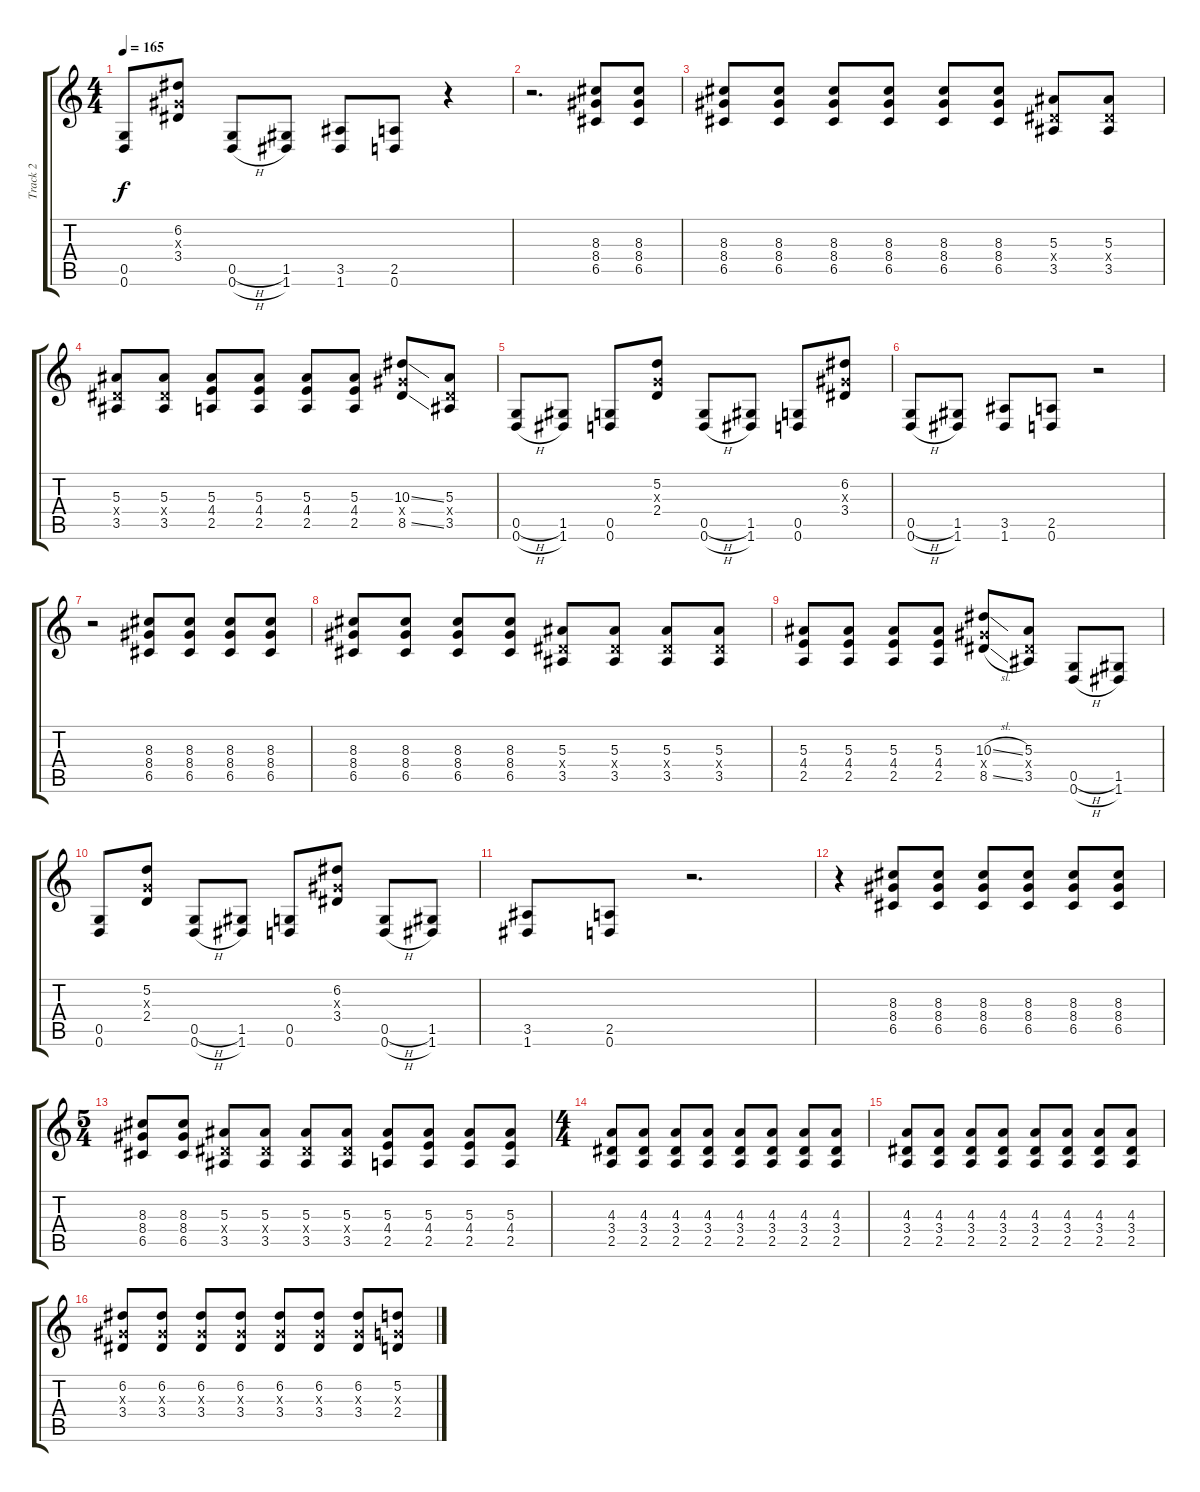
\track ("Track 2" "Track 2") {instrument distortionguitar}
\staff {score tabs}
\tuning (D4 A3 F3 C3 G2 D2) {hide}
\ts (4 4)
\tempo 165
\clef g2
\ks c
(0.5 0.6).8{dy f} (6.2 3.3{x} 3.4).8 (0.5{h} 0.6{h}).8 (1.5 1.6).8 (3.5 1.6).8 (2.5 0.6).8 r.4 |
r.2{d} (8.3 8.4 6.5).8 (8.3 8.4 6.5).8 |
(8.3 8.4 6.5).8 (8.3 8.4 6.5).8 (8.3 8.4 6.5).8 (8.3 8.4 6.5).8 (8.3 8.4 6.5).8 (8.3 8.4 6.5).8 (5.3 3.4{x} 3.5).8 (5.3 3.4{x} 3.5).8 |
(5.3 3.4{x} 3.5).8 (5.3 3.4{x} 3.5).8 (5.3 4.4 2.5).8 (5.3 4.4 2.5).8 (5.3 4.4 2.5).8 (5.3 4.4 2.5).8 (10.3{ss} 8.4{x} 8.5{ss}).8 (5.3 3.4{x} 3.5).8 |
(0.5{h} 0.6{h}).8 (1.5 1.6).8 (0.5 0.6).8 (5.2 2.3{x} 2.4).8 (0.5{h} 0.6{h}).8 (1.5 1.6).8 (0.5 0.6).8 (6.2 3.3{x} 3.4).8 |
(0.5{h} 0.6{h}).8 (1.5 1.6).8 (3.5 1.6).8 (2.5 0.6).8 r.2 |
r.2 (8.3 8.4 6.5).8 (8.3 8.4 6.5).8 (8.3 8.4 6.5).8 (8.3 8.4 6.5).8 |
(8.3 8.4 6.5).8 (8.3 8.4 6.5).8 (8.3 8.4 6.5).8 (8.3 8.4 6.5).8 (5.3 3.4{x} 3.5).8 (5.3 3.4{x} 3.5).8 (5.3 3.4{x} 3.5).8 (5.3 3.4{x} 3.5).8 |
(5.3 4.4 2.5).8 (5.3 4.4 2.5).8 (5.3 4.4 2.5).8 (5.3 4.4 2.5).8 (10.3{sl} 8.4{x} 8.5{sl}).8 (5.3 3.4{x} 3.5).8 (0.5{h} 0.6{h}).8 (1.5 1.6).8 |
(0.5 0.6).8 (5.2 2.3{x} 2.4).8 (0.5{h} 0.6{h}).8 (1.5 1.6).8 (0.5 0.6).8 (6.2 3.3{x} 3.4).8 (0.5{h} 0.6{h}).8 (1.5 1.6).8 |
(3.5 1.6).8 (2.5 0.6).8 r.2{d} |
r.4 (8.3 8.4 6.5).8 (8.3 8.4 6.5).8 (8.3 8.4 6.5).8 (8.3 8.4 6.5).8 (8.3 8.4 6.5).8 (8.3 8.4 6.5).8 |
\ts (5 4)
(8.3 8.4 6.5).8 (8.3 8.4 6.5).8 (5.3 3.4{x} 3.5).8 (5.3 3.4{x} 3.5).8 (5.3 3.4{x} 3.5).8 (5.3 3.4{x} 3.5).8 (5.3 4.4 2.5).8 (5.3 4.4 2.5).8 (5.3 4.4 2.5).8 (5.3 4.4 2.5).8 |
\ts (4 4)
(4.3 3.4 2.5).8 (4.3 3.4 2.5).8 (4.3 3.4 2.5).8 (4.3 3.4 2.5).8 (4.3 3.4 2.5).8 (4.3 3.4 2.5).8 (4.3 3.4 2.5).8 (4.3 3.4 2.5).8 |
(4.3 3.4 2.5).8 (4.3 3.4 2.5).8 (4.3 3.4 2.5).8 (4.3 3.4 2.5).8 (4.3 3.4 2.5).8 (4.3 3.4 2.5).8 (4.3 3.4 2.5).8 (4.3 3.4 2.5).8 |
(6.2 3.3{x} 3.4).8 (6.2 3.3{x} 3.4).8 (6.2 3.3{x} 3.4).8 (6.2 3.3{x} 3.4).8 (6.2 3.3{x} 3.4).8 (6.2 3.3{x} 3.4).8 (6.2 3.3{x} 3.4).8 (5.2 2.3{x} 2.4).8
